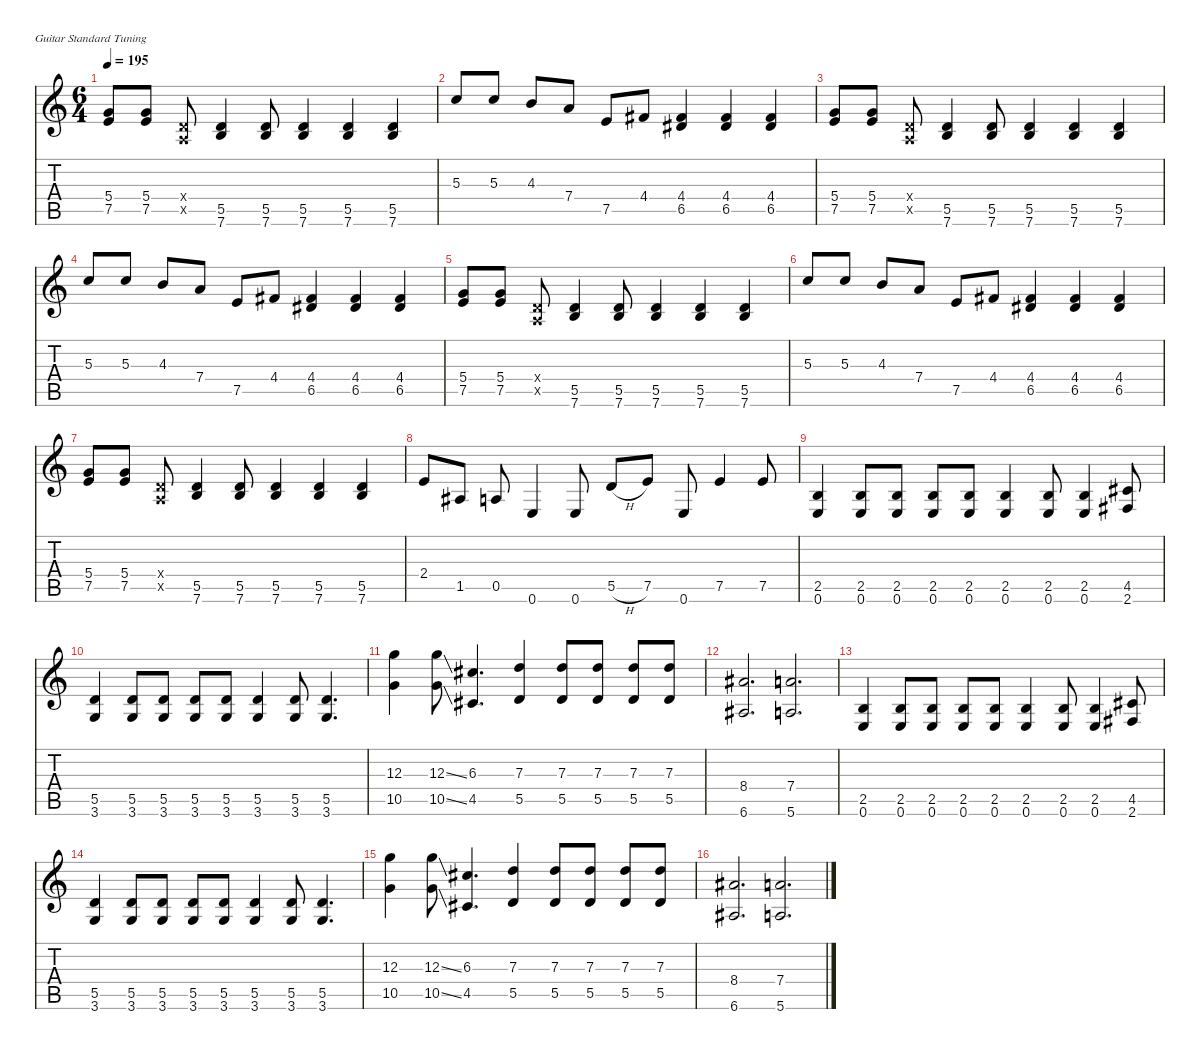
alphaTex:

\defaultSystemsLayout 4
\hideDynamics
\bracketExtendMode nobrackets
\singleTrackTrackNamePolicy hidden
\multiTrackTrackNamePolicy hidden
\firstSystemTrackNameMode fullname
\firstSystemTrackNameOrientation horizontal
\otherSystemsTrackNameOrientation horizontal
\track ("Guitar 2" "dist.guit.") {mute instrument distortionguitar}
\staff {score tabs}
\tuning (E4 B3 G3 D3 A2 E2)
\ts (6 4)
\tempo 195
\clef g2
\ks c
(5.4 7.5).8{dy f beam Up} (5.4 7.5).8{beam Up} (0.4{x} 0.5{x}).8{beam Up} (5.5 7.6).4{beam Up} (5.5 7.6).8{beam Up} (5.5 7.6).4{beam Up} (5.5 7.6).4{beam Up} (5.5 7.6).4{beam Up} |
5.3.8{beam Up} 5.3.8{beam Up} 4.3.8{beam Up} 7.4.8{beam Up} 7.5.8{beam Up} 4.4{acc #}.8{beam Up} (4.4{acc #} 6.5{acc #}).4{beam Up} (4.4{acc #} 6.5{acc #}).4{beam Up} (4.4{acc #} 6.5{acc #}).4{beam Up} |
(5.4 7.5).8{beam Up} (5.4 7.5).8{beam Up} (0.4{x} 0.5{x}).8{beam Up} (5.5 7.6).4{beam Up} (5.5 7.6).8{beam Up} (5.5 7.6).4{beam Up} (5.5 7.6).4{beam Up} (5.5 7.6).4{beam Up} |
5.3.8{beam Up} 5.3.8{beam Up} 4.3.8{beam Up} 7.4.8{beam Up} 7.5.8{beam Up} 4.4{acc #}.8{beam Up} (4.4{acc #} 6.5{acc #}).4{beam Up} (4.4{acc #} 6.5{acc #}).4{beam Up} (4.4{acc #} 6.5{acc #}).4{beam Up} |
(5.4 7.5).8{beam Up} (5.4 7.5).8{beam Up} (0.4{x} 0.5{x}).8{beam Up} (5.5 7.6).4{beam Up} (5.5 7.6).8{beam Up} (5.5 7.6).4{beam Up} (5.5 7.6).4{beam Up} (5.5 7.6).4{beam Up} |
5.3.8{beam Up} 5.3.8{beam Up} 4.3.8{beam Up} 7.4.8{beam Up} 7.5.8{beam Up} 4.4{acc #}.8{beam Up} (4.4{acc #} 6.5{acc #}).4{beam Up} (4.4{acc #} 6.5{acc #}).4{beam Up} (4.4{acc #} 6.5{acc #}).4{beam Up} |
(5.4 7.5).8{beam Up} (5.4 7.5).8{beam Up} (0.4{x} 0.5{x}).8{beam Up} (5.5 7.6).4{beam Up} (5.5 7.6).8{beam Up} (5.5 7.6).4{beam Up} (5.5 7.6).4{beam Up} (5.5 7.6).4{beam Up} |
2.4.8{beam Up} 1.5{acc #}.8{beam Up} 0.5.8{beam Up} 0.6.4{beam Up} 0.6.8{beam Up} 5.5{h}.8{beam Up} 7.5.8{beam Up} 0.6.8{beam Up} 7.5.4{beam Up} 7.5.8{beam Up} |
(2.5 0.6).4{beam Up} (2.5 0.6).8{beam Up} (2.5 0.6).8{beam Up} (2.5 0.6).8{beam Up} (2.5 0.6).8{beam Up} (2.5 0.6).4{beam Up} (2.5 0.6).8{beam Up} (2.5 0.6).4{beam Up} (4.5{acc #} 2.6{acc #}).8{beam Up} |
(5.5 3.6).4{beam Up} (5.5 3.6).8{beam Up} (5.5 3.6).8{beam Up} (5.5 3.6).8{beam Up} (5.5 3.6).8{beam Up} (5.5 3.6).4{beam Up} (5.5 3.6).8{beam Up} (5.5 3.6).4{d beam Up} |
(12.3 10.5).4{beam Down} (12.3{ss} 10.5{ss}).8{beam Down} (6.3{acc #} 4.5{acc #}).4{d beam Up} (7.3 5.5).4{beam Up} (7.3 5.5).8{beam Up} (7.3 5.5).8{beam Up} (7.3 5.5).8{beam Up} (7.3 5.5).8{beam Up} |
(8.4{acc #} 6.6{acc #}).2{d beam Up} (7.4 5.6).2{d beam Up} |
(2.5 0.6).4{beam Up} (2.5 0.6).8{beam Up} (2.5 0.6).8{beam Up} (2.5 0.6).8{beam Up} (2.5 0.6).8{beam Up} (2.5 0.6).4{beam Up} (2.5 0.6).8{beam Up} (2.5 0.6).4{beam Up} (4.5{acc #} 2.6{acc #}).8{beam Up} |
(5.5 3.6).4{beam Up} (5.5 3.6).8{beam Up} (5.5 3.6).8{beam Up} (5.5 3.6).8{beam Up} (5.5 3.6).8{beam Up} (5.5 3.6).4{beam Up} (5.5 3.6).8{beam Up} (5.5 3.6).4{d beam Up} |
(12.3 10.5).4{beam Down} (12.3{ss} 10.5{ss}).8{beam Down} (6.3{acc #} 4.5{acc #}).4{d beam Up} (7.3 5.5).4{beam Up} (7.3 5.5).8{beam Up} (7.3 5.5).8{beam Up} (7.3 5.5).8{beam Up} (7.3 5.5).8{beam Up} |
(8.4{acc #} 6.6{acc #}).2{d beam Up} (7.4 5.6).2{d beam Up}
